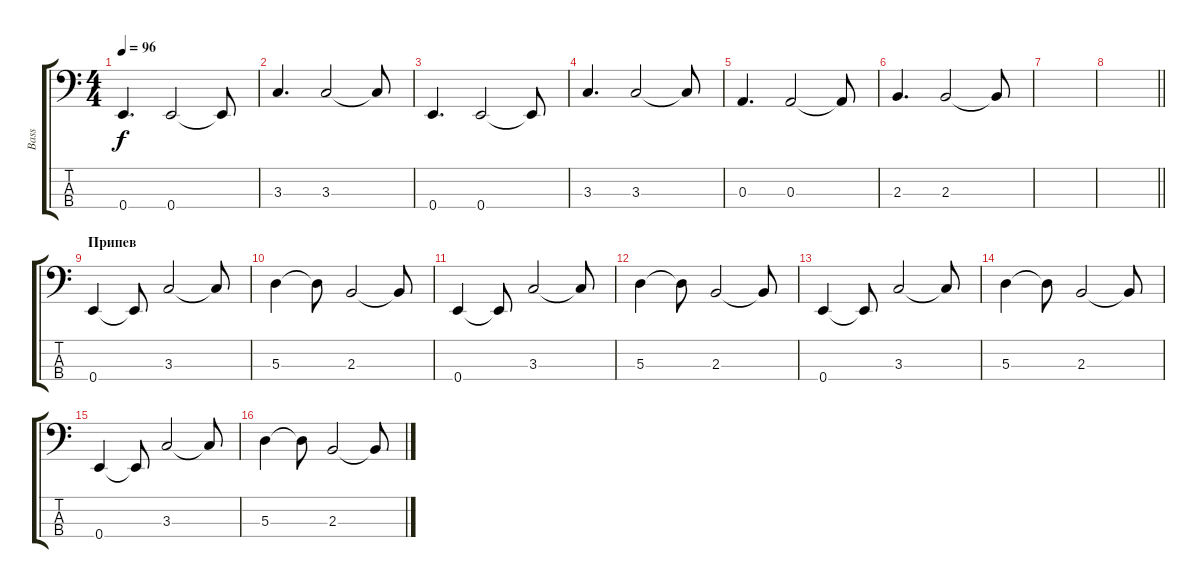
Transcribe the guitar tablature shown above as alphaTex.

\track ("Bass" "Bass") {instrument electricbassfinger}
\staff {score tabs}
\tuning (G2 D2 A1 E1) {hide}
\ts (4 4)
\tempo 96
\clef f4
\ks c
0.4.4{d dy f} 0.4.2 0.4{t}.8 |
3.3.4{d} 3.3.2 3.3{t}.8 |
0.4.4{d} 0.4.2 0.4{t}.8 |
3.3.4{d} 3.3.2 3.3{t}.8 |
0.3.4{d} 0.3.2 0.3{t}.8 |
2.3.4{d} 2.3.2 2.3{t}.8 |
|
\barLineRight lightlight
|
\section ("" "Припев")
0.4.4 0.4{t}.8 3.3.2 3.3{t}.8 |
5.3.4 5.3{t}.8 2.3.2 2.3{t}.8 |
0.4.4 0.4{t}.8 3.3.2 3.3{t}.8 |
5.3.4 5.3{t}.8 2.3.2 2.3{t}.8 |
0.4.4 0.4{t}.8 3.3.2 3.3{t}.8 |
5.3.4 5.3{t}.8 2.3.2 2.3{t}.8 |
0.4.4 0.4{t}.8 3.3.2 3.3{t}.8 |
5.3.4 5.3{t}.8 2.3.2 2.3{t}.8
